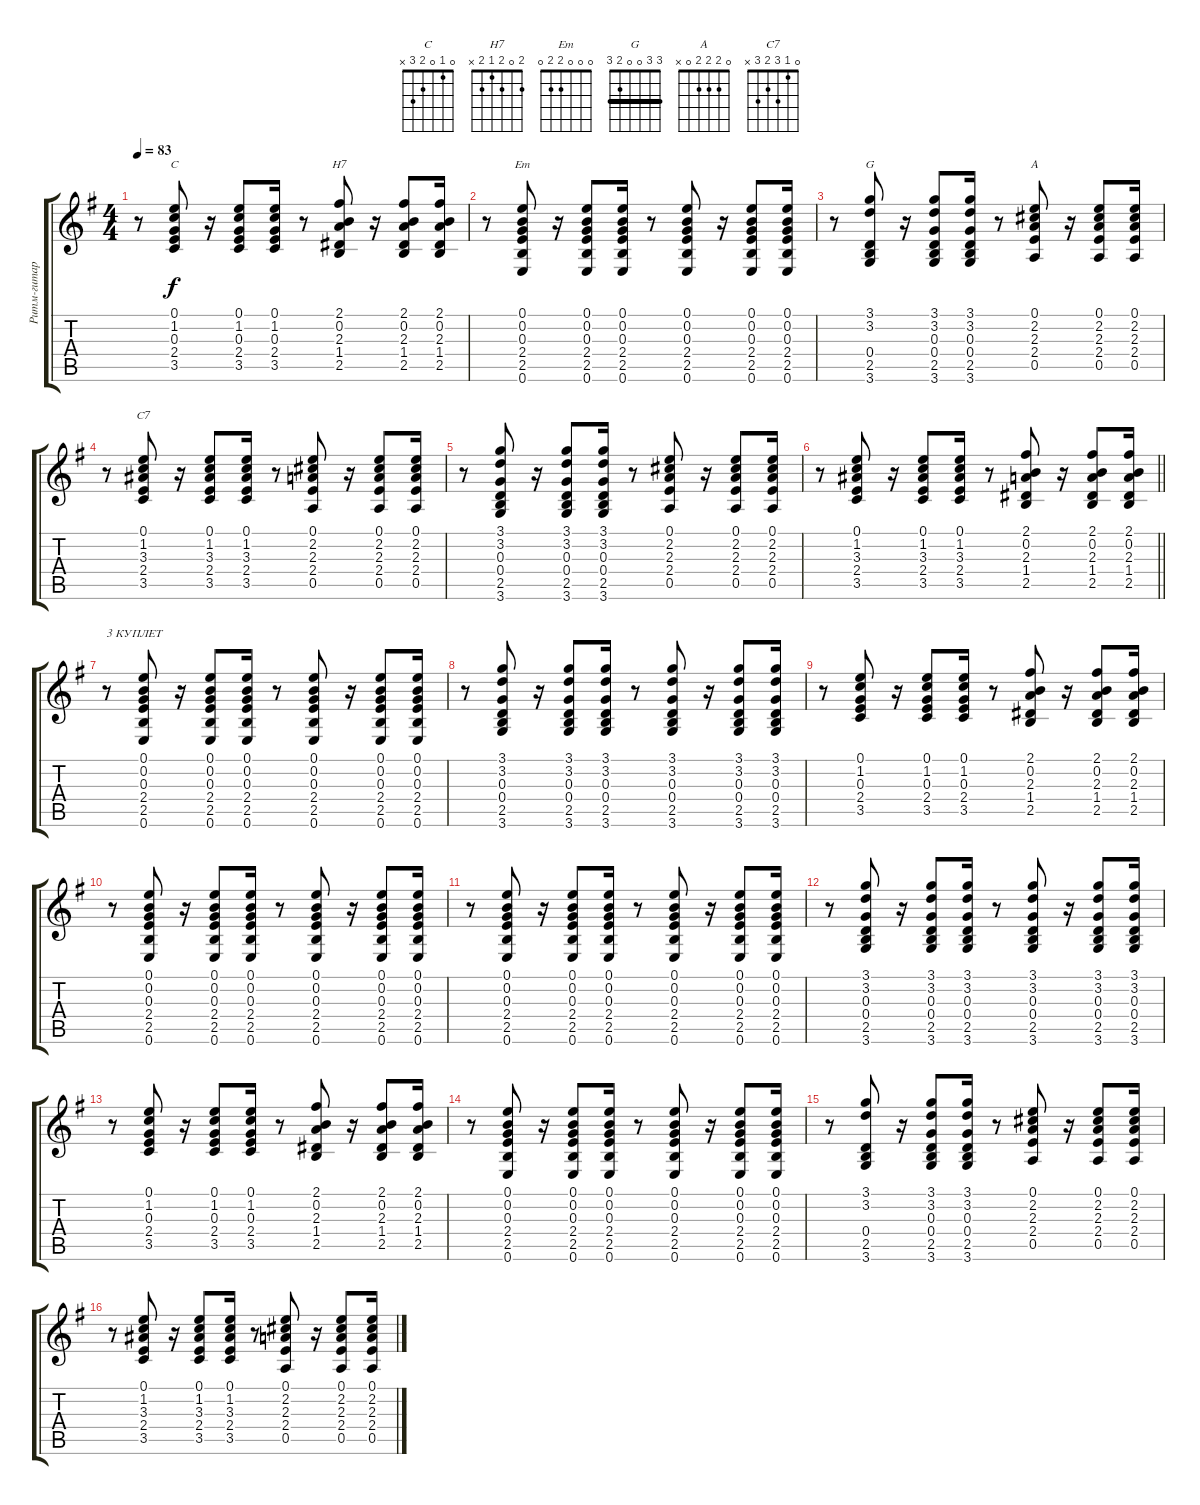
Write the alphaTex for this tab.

\track ("Ритм-гитара" "Ритм-гитар") {instrument acousticguitarsteel}
\staff {score tabs}
\tuning (E4 B3 G3 D3 A2 E2) {hide}
\chord ("C" 0 1 0 2 3 x)
\chord ("Н7" 2 0 2 1 2 x)
\chord ("Em" 0 0 0 2 2 0)
\chord ("G" 3 3 0 0 2 3) {barre 3}
\chord ("A" 0 2 2 2 0 x)
\chord ("C7" 0 1 3 2 3 x)
\ts (4 4)
\tempo 83
\clef g2
\ks g
r.8{dy f} (0.1 1.2 0.3 2.4 3.5).8{ch "C"} r.16 (0.1 1.2 0.3 2.4 3.5).8 (0.1 1.2 0.3 2.4 3.5).16 r.8 (2.1 0.2 2.3 1.4 2.5).8{ch "Н7"} r.16 (2.1 0.2 2.3 1.4 2.5).8 (2.1 0.2 2.3 1.4 2.5).16 |
r.8 (0.1 0.2 0.3 2.4 2.5 0.6).8{ch "Em"} r.16 (0.1 0.2 0.3 2.4 2.5 0.6).8 (0.1 0.2 0.3 2.4 2.5 0.6).16 r.8 (0.1 0.2 0.3 2.4 2.5 0.6).8 r.16 (0.1 0.2 0.3 2.4 2.5 0.6).8 (0.1 0.2 0.3 2.4 2.5 0.6).16 |
r.8 (3.1 3.2 0.4 2.5 3.6).8{ch "G"} r.16 (3.1 3.2 0.3 0.4 2.5 3.6).8 (3.1 3.2 0.3 0.4 2.5 3.6).16 r.8 (0.1 2.2 2.3 2.4 0.5).8{ch "A"} r.16 (0.1 2.2 2.3 2.4 0.5).8 (0.1 2.2 2.3 2.4 0.5).16 |
r.8 (0.1 1.2 3.3 2.4 3.5).8{ch "C7"} r.16 (0.1 1.2 3.3 2.4 3.5).8 (0.1 1.2 3.3 2.4 3.5).16 r.8 (0.1 2.2 2.3 2.4 0.5).8 r.16 (0.1 2.2 2.3 2.4 0.5).8 (0.1 2.2 2.3 2.4 0.5).16 |
r.8 (3.1 3.2 0.3 0.4 2.5 3.6).8 r.16 (3.1 3.2 0.3 0.4 2.5 3.6).8 (3.1 3.2 0.3 0.4 2.5 3.6).16 r.8 (0.1 2.2 2.3 2.4 0.5).8 r.16 (0.1 2.2 2.3 2.4 0.5).8 (0.1 2.2 2.3 2.4 0.5).16 |
\barLineRight lightlight
r.8 (0.1 1.2 3.3 2.4 3.5).8 r.16 (0.1 1.2 3.3 2.4 3.5).8 (0.1 1.2 3.3 2.4 3.5).16 r.8 (2.1 0.2 2.3 1.4 2.5).8 r.16 (2.1 0.2 2.3 1.4 2.5).8 (2.1 0.2 2.3 1.4 2.5).16 |
r.8{txt "3 КУПЛЕТ"} (0.1 0.2 0.3 2.4 2.5 0.6).8 r.16 (0.1 0.2 0.3 2.4 2.5 0.6).8 (0.1 0.2 0.3 2.4 2.5 0.6).16 r.8 (0.1 0.2 0.3 2.4 2.5 0.6).8 r.16 (0.1 0.2 0.3 2.4 2.5 0.6).8 (0.1 0.2 0.3 2.4 2.5 0.6).16 |
r.8 (3.1 3.2 0.3 0.4 2.5 3.6).8 r.16 (3.1 3.2 0.3 0.4 2.5 3.6).8 (3.1 3.2 0.3 0.4 2.5 3.6).16 r.8 (3.1 3.2 0.3 0.4 2.5 3.6).8 r.16 (3.1 3.2 0.3 0.4 2.5 3.6).8 (3.1 3.2 0.3 0.4 2.5 3.6).16 |
r.8 (0.1 1.2 0.3 2.4 3.5).8 r.16 (0.1 1.2 0.3 2.4 3.5).8 (0.1 1.2 0.3 2.4 3.5).16 r.8 (2.1 0.2 2.3 1.4 2.5).8 r.16 (2.1 0.2 2.3 1.4 2.5).8 (2.1 0.2 2.3 1.4 2.5).16 |
r.8 (0.1 0.2 0.3 2.4 2.5 0.6).8 r.16 (0.1 0.2 0.3 2.4 2.5 0.6).8 (0.1 0.2 0.3 2.4 2.5 0.6).16 r.8 (0.1 0.2 0.3 2.4 2.5 0.6).8 r.16 (0.1 0.2 0.3 2.4 2.5 0.6).8 (0.1 0.2 0.3 2.4 2.5 0.6).16 |
r.8 (0.1 0.2 0.3 2.4 2.5 0.6).8 r.16 (0.1 0.2 0.3 2.4 2.5 0.6).8 (0.1 0.2 0.3 2.4 2.5 0.6).16 r.8 (0.1 0.2 0.3 2.4 2.5 0.6).8 r.16 (0.1 0.2 0.3 2.4 2.5 0.6).8 (0.1 0.2 0.3 2.4 2.5 0.6).16 |
r.8 (3.1 3.2 0.3 0.4 2.5 3.6).8 r.16 (3.1 3.2 0.3 0.4 2.5 3.6).8 (3.1 3.2 0.3 0.4 2.5 3.6).16 r.8 (3.1 3.2 0.3 0.4 2.5 3.6).8 r.16 (3.1 3.2 0.3 0.4 2.5 3.6).8 (3.1 3.2 0.3 0.4 2.5 3.6).16 |
r.8 (0.1 1.2 0.3 2.4 3.5).8 r.16 (0.1 1.2 0.3 2.4 3.5).8 (0.1 1.2 0.3 2.4 3.5).16 r.8 (2.1 0.2 2.3 1.4 2.5).8 r.16 (2.1 0.2 2.3 1.4 2.5).8 (2.1 0.2 2.3 1.4 2.5).16 |
r.8 (0.1 0.2 0.3 2.4 2.5 0.6).8 r.16 (0.1 0.2 0.3 2.4 2.5 0.6).8 (0.1 0.2 0.3 2.4 2.5 0.6).16 r.8 (0.1 0.2 0.3 2.4 2.5 0.6).8 r.16 (0.1 0.2 0.3 2.4 2.5 0.6).8 (0.1 0.2 0.3 2.4 2.5 0.6).16 |
r.8 (3.1 3.2 0.4 2.5 3.6).8 r.16 (3.1 3.2 0.3 0.4 2.5 3.6).8 (3.1 3.2 0.3 0.4 2.5 3.6).16 r.8 (0.1 2.2 2.3 2.4 0.5).8 r.16 (0.1 2.2 2.3 2.4 0.5).8 (0.1 2.2 2.3 2.4 0.5).16 |
r.8 (0.1 1.2 3.3 2.4 3.5).8 r.16 (0.1 1.2 3.3 2.4 3.5).8 (0.1 1.2 3.3 2.4 3.5).16 r.8 (0.1 2.2 2.3 2.4 0.5).8 r.16 (0.1 2.2 2.3 2.4 0.5).8 (0.1 2.2 2.3 2.4 0.5).16
